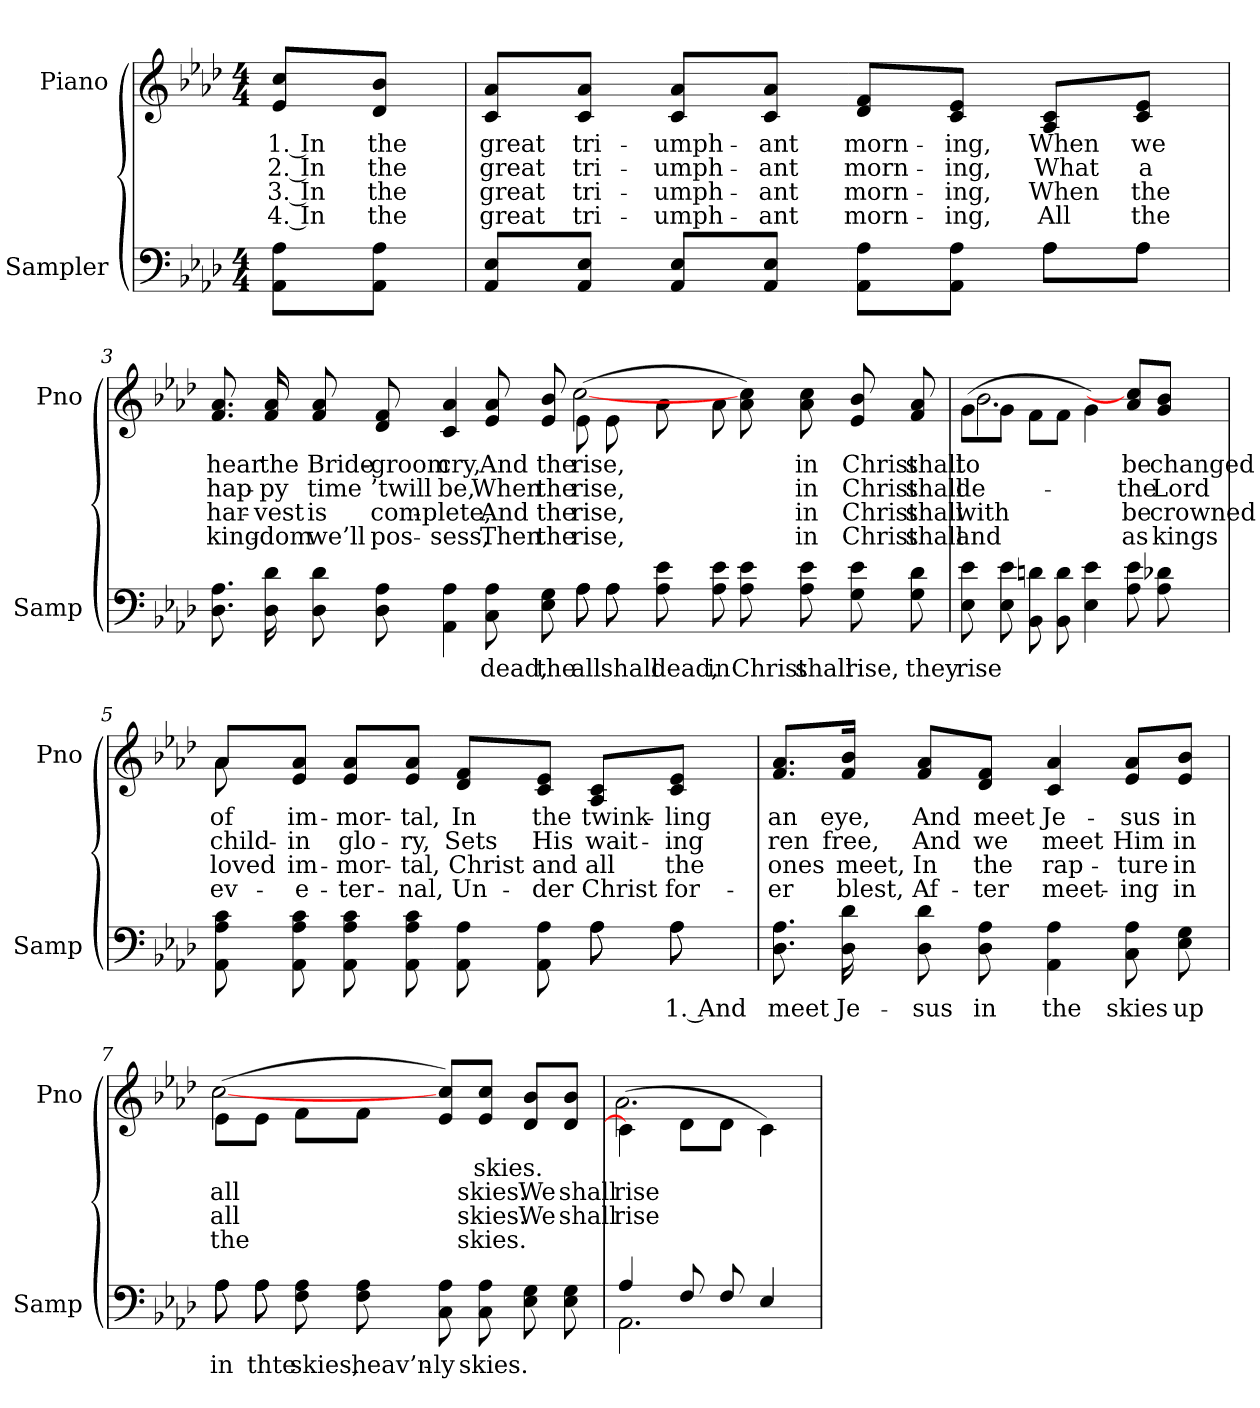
**kern	**text	**kern	**text	**text	**text	**text
*part2	*part2	*part1	*part1	*part1	*part1	*part1
*staff2	*staff2	*staff1	*staff1	*staff1	*staff1	*staff1
*I"Sampler	*	*I"Piano	*	*	*	*
*I'Samp	*	*I'Pno	*	*	*	*
*clefF4	*	*clefG2	*	*	*	*
*k[b-e-a-d-]	*	*k[b-e-a-d-]	*	*	*	*
*A-:	*	*A-:	*	*	*	*
*M4/4	*	*M4/4	*	*	*	*
=1	=1	=1	=1	=1	=1	=1
8AA- 8A-L	.	8e-/ 8cc/L	1. In	2. In	3. In	4. In
8AA- 8A-J	.	8d-/ 8b-/J	the	the	the	the
=2	=2	=2	=2	=2	=2	=2
*^	*	*	*	*	*	*
8AA- 8E-L	2.ryy	.	8c/ 8a-/L	great	great	great	great
8AA- 8E-J	.	.	8c/ 8a-/J	tri-	tri-	tri-	tri-
8AA- 8E-L	.	.	8c/ 8a-/L	-umph-	-umph-	-umph-	-umph-
8AA- 8E-J	.	.	8c/ 8a-/J	-ant	-ant	-ant	-ant
8AA- 8A-L	.	.	8d-/ 8f/L	morn-	morn-	morn-	morn-
8AA- 8A-J	.	.	8c/ 8e-/J	-ing,	-ing,	-ing,	-ing,
8A-\L	8A-L	.	8A-/ 8c/L	When	What	When	All
8A-\J	8A-J	.	8c/ 8e-/J	we	a	the	the
=3	=3	=3	=3	=3	=3	=3	=3
*	*	*	*^	*	*	*	*
8.D- 8.A-	1ryy	.	8.f 8.a-	1ryy	hear	hap-	har-	king-
16D- 16d-	.	.	16f 16a-	.	the	-py	-vest	-dom
8D- 8d-	.	.	8f 8a-	.	Bride-	time	is	we’ll
8D- 8A-	.	.	8d- 8f	.	-groom	’twill	com-	pos-
4AA- 4A-	.	.	4c 4a-	.	cry,	be,	-plete,	-sess,
8C 8A-	.	dead,	8e- 8a-	.	And	When	And	Then
8E- 8G	.	the	8e- 8b-	.	the	the	the	the
8A-\	8A-	all	(8e-\	[2cc	rise,	rise,	rise,	rise,
8A-\	8A-	shall	8e-\	.	.	.	.	.
8A- 8e-	2.ryy	dead,	8a-\	.	.	.	.	.
8A- 8e-	.	in	8a-\	.	.	.	.	.
8A- 8e-	.	Christ	8a-\ 8cc\)	2ryy	.	.	.	.
8A- 8e-	.	shall	8a- 8cc	.	in	in	in	in
8G 8e-	.	rise,	8e- 8b-	.	Christ	Christ	Christ	Christ
8G 8d-	.	they	8f 8a-	.	shall	shall	shall	shall
*v	*v	*	*	*	*	*	*	*
=4	=4	=4	=4	=4	=4	=4	=4
8E- 8e-	rise	(8g\L	2.b-	to	de-	with	and
8E- 8e-	.	8g\J	.	.	.	.	.
8BB- 8dn	.	8f\L	.	.	.	.	.
8BB- 8d	.	8f\J	.	.	.	.	.
4E- 4e-	.	4g\)	.	.	.	.	.
8A- 8e-	.	8a-/ 8cc]/L	4ryy	be	the	be	as
8A- 8d-X	.	8g/ 8b-/J	.	changed	Lord	crowned	kings
=5	=5	=5	=5	=5	=5	=5	=5
*^	*	*	*	*	*	*	*
8AA- 8A- 8c	2.ryy	.	8a-/L	8a-	of	child-	loved	-ev-
8AA- 8A- 8c	.	.	8e-/ 8a-/J	2..ryy	im-	in	im-	e-
8AA- 8A- 8c	.	.	8e-/ 8a-/L	.	-mor-	glo-	-mor-	-ter-
8AA- 8A- 8c	.	.	8e-/ 8a-/J	.	-tal,	-ry,	-tal,	-nal,
8AA- 8A-	.	.	8d-/ 8f/L	.	In	Sets	Christ	Un-
8AA- 8A-	.	.	8c/ 8e-/J	.	the	His	and	-der
8A-\	8A-	.	8A-/ 8c/L	.	twink-	wait-	all	Christ
8A-\	8A-	1. And	8c/ 8e-/J	.	-ling	-ing	the	for-
*v	*v	*	*	*	*	*	*	*
*	*	*v	*v	*	*	*	*
=6	=6	=6	=6	=6	=6	=6
8.D- 8.A-	meet	8.f/ 8.a-/L	an	-ren	ones	-er
16D- 16d-	Je-	16f/ 16b-/Jk	eye,	free,	meet,	blest,
8D- 8d-	-sus	8f/ 8a-/L	And	And	In	Af-
8D- 8A-	in	8d-/ 8f/J	meet	we	the	-ter
4AA- 4A-	the	4c 4a-	Je-	meet	rap-	meet-
8C 8A-	skies	8e-/ 8a-/L	-sus	Him	-ture	-ing
8E- 8G	up	8e-/ 8b-/J	in	in	in	in
=7	=7	=7	=7	=7	=7	=7
*^	*	*^	*	*	*	*
8A-\	8A-	in	(8e-\L	[2cc	.	all	all	the
8A-\	8A-	thte	8e-\J	.	.	.	.	.
8F 8A-	2.ryy	skies,	8f\L	.	.	.	.	.
8F 8A-	.	heav’n-	8f\J	.	.	.	.	.
8C 8A-	.	-ly	8e-/ 8cc/L)	2ryy	.	.	.	.
8C 8A-	.	skies.	8e-/ 8cc/J	.	skies.	skies.	skies.	skies.
8E- 8G	.	.	8d-/ 8b-/L	.	.	We	We	.
8E- 8G	.	.	8d-/ 8b-/J	.	.	shall	shall	.
=8	=8	=8	=8	=8	=8	=8	=8	=8
4A-/	2.AA-	.	(4c\]	2.a-	.	rise	rise	.
8F/	.	.	8d-\L	.	.	.	.	.
8F/	.	.	8d-\J	.	.	.	.	.
4E-/	.	.	4c\)	.	.	.	.	.
*v	*v	*	*	*	*	*	*	*
*	*	*v	*v	*	*	*	*
=	=	=	=	=	=	=
*-	*-	*-	*-	*-	*-	*-
